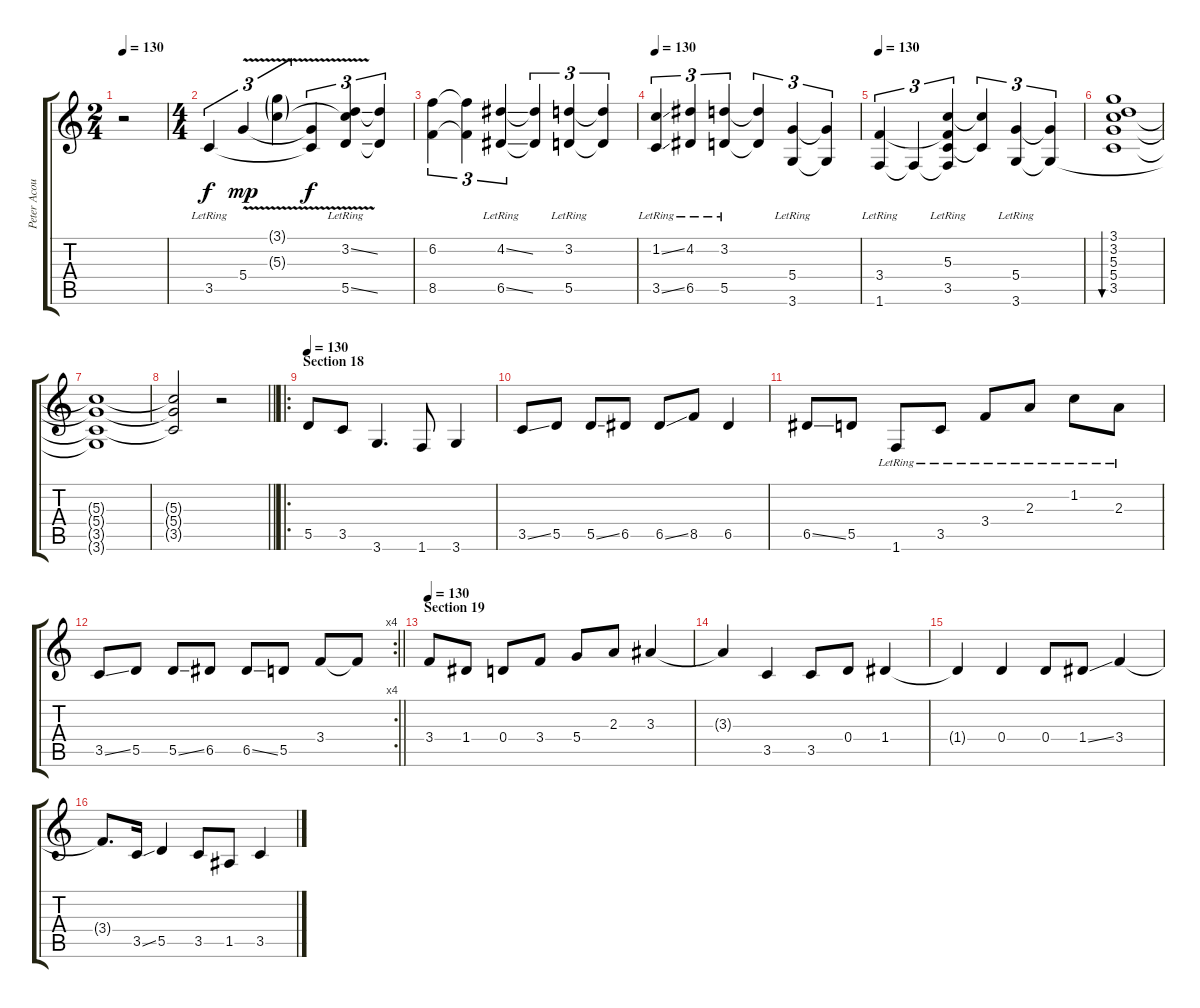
\track ("Peter Acoustic" "Peter Acou") {instrument acousticguitarsteel}
\staff {score tabs}
\tuning (E4 B3 G3 D3 A2 E2) {hide}
\ts (2 4)
\tempo 130
\clef g2
\ks c
r.2{dy f} |
\ts (4 4)
3.5{lr}.4{tu (3 2) balance 8} 5.4{v}.4{tu (3 2) dy mp} (3.1{g} 5.3{v g}).4{tu (3 2)} (5.4{t} 3.5{t}).4{tu (3 2) dy f} (3.2{ss lr} 5.3{t} 5.5{ss}).4{tu (3 2)} (3.2{t} 5.5{t}).4{tu (3 2)} |
(6.2 8.5).4{tu (3 2)} (6.2{t} 8.5{t}).4{tu (3 2)} (4.2{ss} 6.5{ss lr}).4{tu (3 2)} (4.2{t} 6.5{t}).4{tu (3 2)} (3.2{lr} 5.5{lr}).4{tu (3 2)} (3.2{t} 5.5{t}).4{tu (3 2)} |
\tempo 115
\tempo 130
(1.2{ss lr} 3.5{ss}).4{tu (3 2)} (4.2{lr} 6.5{lr}).4{tu (3 2)} (3.2{lr} 5.5{lr}).4{tu (3 2)} (3.2{t} 5.5{t}).4{tu (3 2)} (5.4{lr} 3.6{lr}).4{tu (3 2)} (5.4{t} 3.6{t}).4{tu (3 2)} |
\tempo 130
(3.4{lr} 1.6{lr}).4{tu (3 2)} 1.6{t}.4{tu (3 2)} (5.3{lr} 3.4{t} 3.5{lr} 1.6{t}).4{tu (3 2)} (5.3{t} 3.5{t}).4{tu (3 2)} (5.4{lr} 3.6{lr}).4{tu (3 2)} (5.4{t} 3.6{t}).4{tu (3 2)} |
(3.1 3.2 5.3 5.4 3.5).1{bu 480 volume 0} |
(5.3{t} 5.4{t} 3.5{t} 3.6{t}).1 |
\barLineRight lightlight
(5.3{t} 5.4{t} 3.5{t}).2 r.2{volume 16 balance 0} |
\ro
\section ("" "Section 18")
\tempo 130
5.5.8{volume 16} 3.5.8 3.6.4{d} 1.6.8 3.6.4 |
3.5{ss}.8 5.5.8 5.5{ss}.8 6.5.8 6.5{ss}.8 8.5.8 6.5.4 |
6.5{ss}.8 5.5.8 1.6{lr}.8 3.5{lr}.8 3.4{lr}.8 2.3{lr}.8 1.2{lr}.8 2.3{lr}.8 |
\rc 4
\barLineRight lightlight
3.5{ss}.8 5.5.8 5.5{ss}.8 6.5.8 6.5{ss}.8 5.5.8 3.4.8 3.4{t}.8 |
\section ("" "Section 19")
\tempo 130
3.4.8 1.4.8 0.4.8 3.4.8 5.4.8 2.3.8 3.3.4 |
3.3{t}.4 3.5.4 3.5.8 0.4.8 1.4.4 |
1.4{t}.4 0.4.4 0.4.8 1.4{ss}.8 3.4.4 |
3.4{t}.8{d} 3.5{ss}.16 5.5.4 3.5.8 1.5.8 3.5.4
